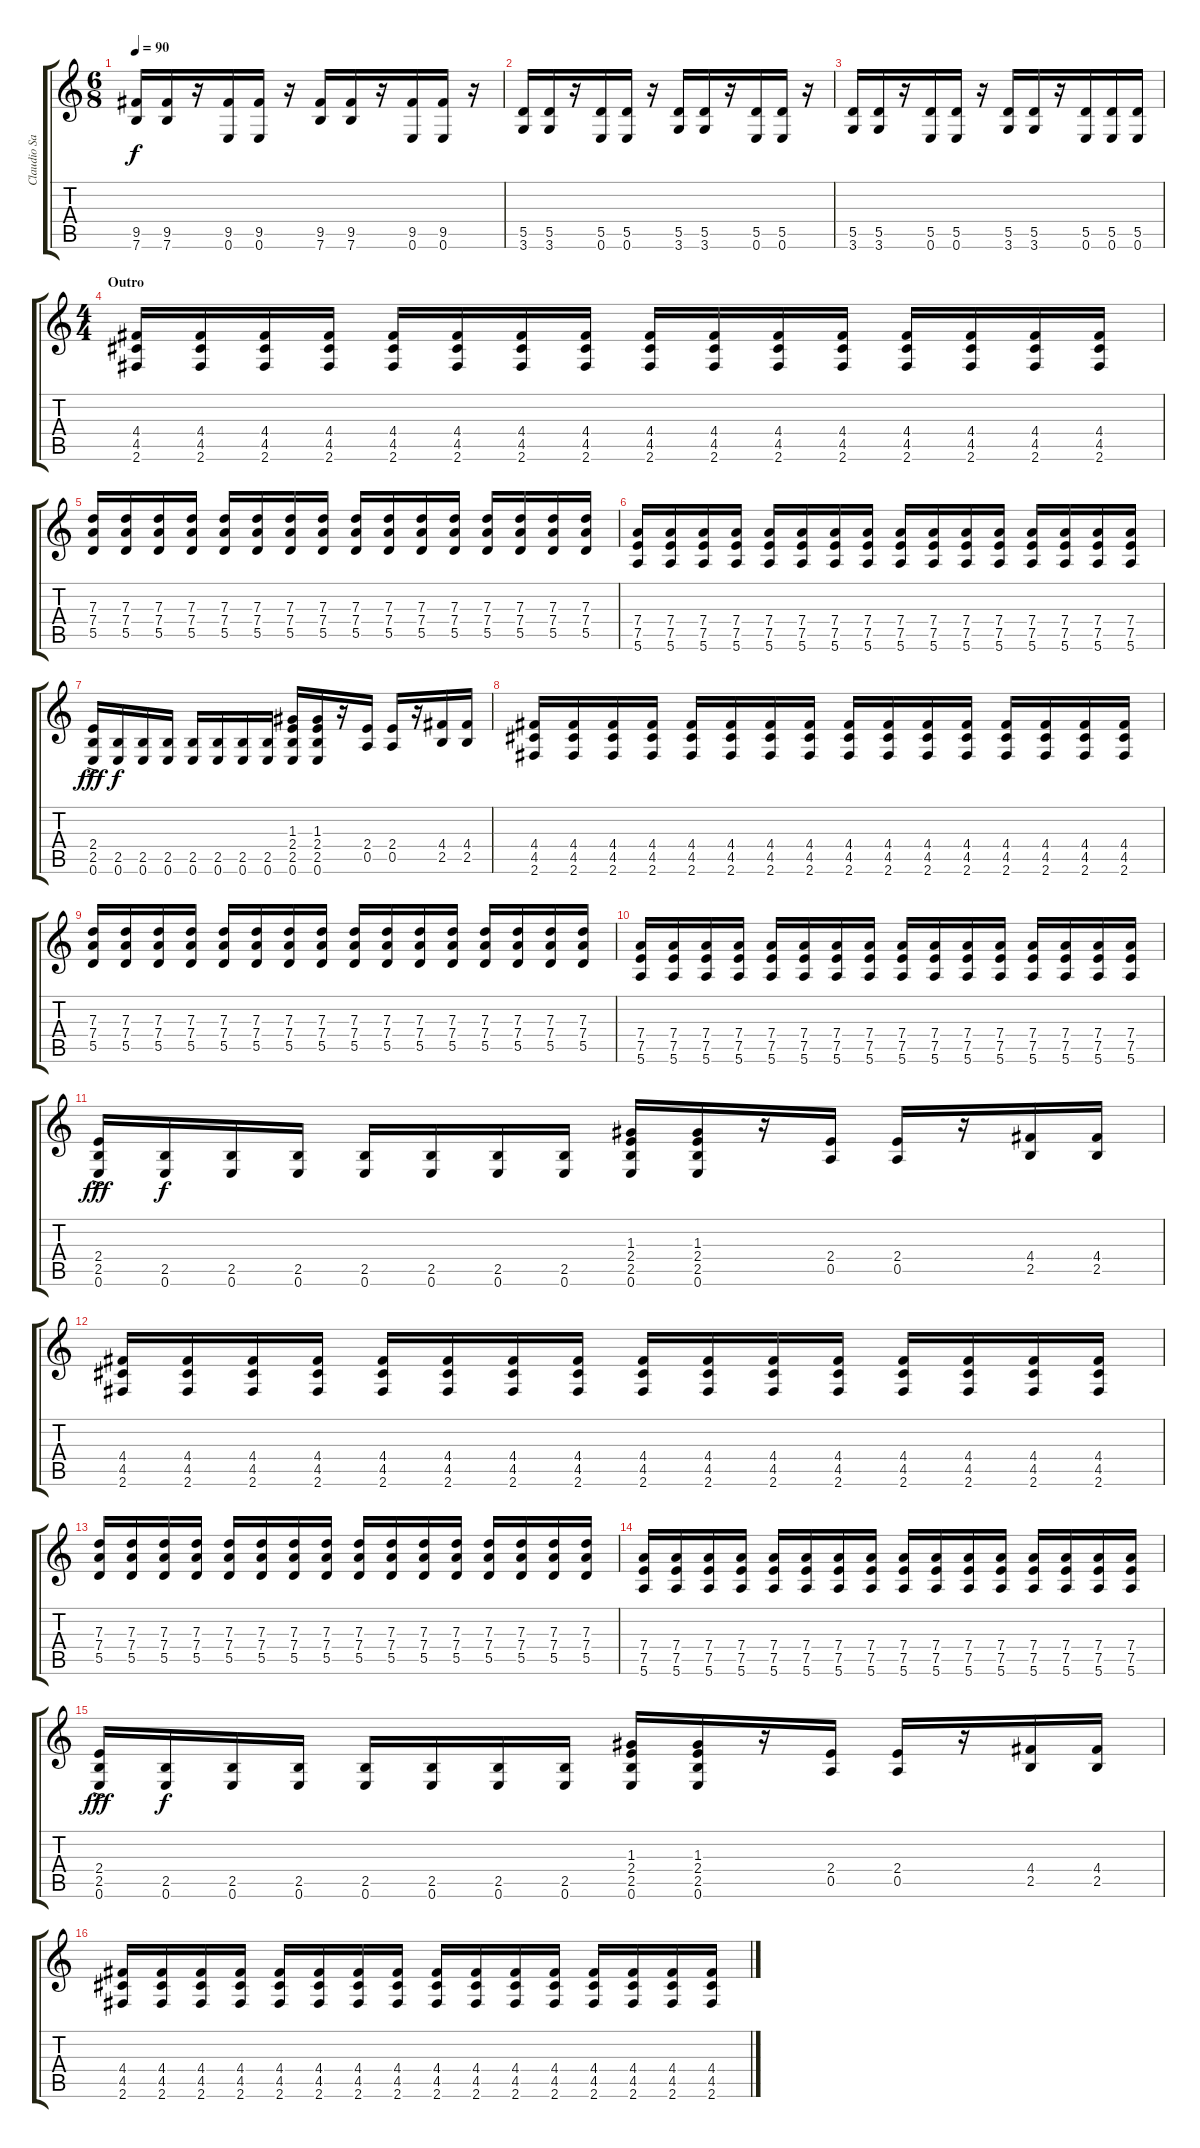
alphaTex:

\track ("Claudio Sanchez" "Claudio Sa") {instrument distortionguitar}
\staff {score tabs}
\tuning (E4 B3 G3 D3 A2 E2) {hide}
\ts (6 8)
\tempo 90
\clef g2
\ks c
(9.5 7.6).16{dy f} (9.5 7.6).16 r.16 (9.5 0.6).16 (9.5 0.6).16 r.16 (9.5 7.6).16 (9.5 7.6).16 r.16 (9.5 0.6).16 (9.5 0.6).16 r.16 |
(5.5 3.6).16 (5.5 3.6).16 r.16 (5.5 0.6).16 (5.5 0.6).16 r.16 (5.5 3.6).16 (5.5 3.6).16 r.16 (5.5 0.6).16 (5.5 0.6).16 r.16 |
(5.5 3.6).16 (5.5 3.6).16 r.16 (5.5 0.6).16 (5.5 0.6).16 r.16 (5.5 3.6).16 (5.5 3.6).16 r.16 (5.5 0.6).16 (5.5 0.6).16 (5.5 0.6).16 |
\ts (4 4)
\section ("" "Outro")
(4.4 4.5 2.6).16 (4.4 4.5 2.6).16 (4.4 4.5 2.6).16 (4.4 4.5 2.6).16 (4.4 4.5 2.6).16 (4.4 4.5 2.6).16 (4.4 4.5 2.6).16 (4.4 4.5 2.6).16 (4.4 4.5 2.6).16 (4.4 4.5 2.6).16 (4.4 4.5 2.6).16 (4.4 4.5 2.6).16 (4.4 4.5 2.6).16 (4.4 4.5 2.6).16 (4.4 4.5 2.6).16 (4.4 4.5 2.6).16 |
(7.3 7.4 5.5).16 (7.3 7.4 5.5).16 (7.3 7.4 5.5).16 (7.3 7.4 5.5).16 (7.3 7.4 5.5).16 (7.3 7.4 5.5).16 (7.3 7.4 5.5).16 (7.3 7.4 5.5).16 (7.3 7.4 5.5).16 (7.3 7.4 5.5).16 (7.3 7.4 5.5).16 (7.3 7.4 5.5).16 (7.3 7.4 5.5).16 (7.3 7.4 5.5).16 (7.3 7.4 5.5).16 (7.3 7.4 5.5).16 |
(7.4 7.5 5.6).16 (7.4 7.5 5.6).16 (7.4 7.5 5.6).16 (7.4 7.5 5.6).16 (7.4 7.5 5.6).16 (7.4 7.5 5.6).16 (7.4 7.5 5.6).16 (7.4 7.5 5.6).16 (7.4 7.5 5.6).16 (7.4 7.5 5.6).16 (7.4 7.5 5.6).16 (7.4 7.5 5.6).16 (7.4 7.5 5.6).16 (7.4 7.5 5.6).16 (7.4 7.5 5.6).16 (7.4 7.5 5.6).16 |
(2.4{ac} 2.5{ac} 0.6{ac}).16{dy fff} (2.5 0.6).16{dy f} (2.5 0.6).16 (2.5 0.6).16 (2.5 0.6).16 (2.5 0.6).16 (2.5 0.6).16 (2.5 0.6).16 (1.3 2.4 2.5 0.6).16 (1.3 2.4 2.5 0.6).16 r.16 (2.4 0.5).16 (2.4 0.5).16 r.16 (4.4 2.5).16 (4.4 2.5).16 |
(4.4 4.5 2.6).16 (4.4 4.5 2.6).16 (4.4 4.5 2.6).16 (4.4 4.5 2.6).16 (4.4 4.5 2.6).16 (4.4 4.5 2.6).16 (4.4 4.5 2.6).16 (4.4 4.5 2.6).16 (4.4 4.5 2.6).16 (4.4 4.5 2.6).16 (4.4 4.5 2.6).16 (4.4 4.5 2.6).16 (4.4 4.5 2.6).16 (4.4 4.5 2.6).16 (4.4 4.5 2.6).16 (4.4 4.5 2.6).16 |
(7.3 7.4 5.5).16 (7.3 7.4 5.5).16 (7.3 7.4 5.5).16 (7.3 7.4 5.5).16 (7.3 7.4 5.5).16 (7.3 7.4 5.5).16 (7.3 7.4 5.5).16 (7.3 7.4 5.5).16 (7.3 7.4 5.5).16 (7.3 7.4 5.5).16 (7.3 7.4 5.5).16 (7.3 7.4 5.5).16 (7.3 7.4 5.5).16 (7.3 7.4 5.5).16 (7.3 7.4 5.5).16 (7.3 7.4 5.5).16 |
(7.4 7.5 5.6).16 (7.4 7.5 5.6).16 (7.4 7.5 5.6).16 (7.4 7.5 5.6).16 (7.4 7.5 5.6).16 (7.4 7.5 5.6).16 (7.4 7.5 5.6).16 (7.4 7.5 5.6).16 (7.4 7.5 5.6).16 (7.4 7.5 5.6).16 (7.4 7.5 5.6).16 (7.4 7.5 5.6).16 (7.4 7.5 5.6).16 (7.4 7.5 5.6).16 (7.4 7.5 5.6).16 (7.4 7.5 5.6).16 |
(2.4{ac} 2.5{ac} 0.6{ac}).16{dy fff} (2.5 0.6).16{dy f} (2.5 0.6).16 (2.5 0.6).16 (2.5 0.6).16 (2.5 0.6).16 (2.5 0.6).16 (2.5 0.6).16 (1.3 2.4 2.5 0.6).16 (1.3 2.4 2.5 0.6).16 r.16 (2.4 0.5).16 (2.4 0.5).16 r.16 (4.4 2.5).16 (4.4 2.5).16 |
(4.4 4.5 2.6).16 (4.4 4.5 2.6).16 (4.4 4.5 2.6).16 (4.4 4.5 2.6).16 (4.4 4.5 2.6).16 (4.4 4.5 2.6).16 (4.4 4.5 2.6).16 (4.4 4.5 2.6).16 (4.4 4.5 2.6).16 (4.4 4.5 2.6).16 (4.4 4.5 2.6).16 (4.4 4.5 2.6).16 (4.4 4.5 2.6).16 (4.4 4.5 2.6).16 (4.4 4.5 2.6).16 (4.4 4.5 2.6).16 |
(7.3 7.4 5.5).16 (7.3 7.4 5.5).16 (7.3 7.4 5.5).16 (7.3 7.4 5.5).16 (7.3 7.4 5.5).16 (7.3 7.4 5.5).16 (7.3 7.4 5.5).16 (7.3 7.4 5.5).16 (7.3 7.4 5.5).16 (7.3 7.4 5.5).16 (7.3 7.4 5.5).16 (7.3 7.4 5.5).16 (7.3 7.4 5.5).16 (7.3 7.4 5.5).16 (7.3 7.4 5.5).16 (7.3 7.4 5.5).16 |
(7.4 7.5 5.6).16 (7.4 7.5 5.6).16 (7.4 7.5 5.6).16 (7.4 7.5 5.6).16 (7.4 7.5 5.6).16 (7.4 7.5 5.6).16 (7.4 7.5 5.6).16 (7.4 7.5 5.6).16 (7.4 7.5 5.6).16 (7.4 7.5 5.6).16 (7.4 7.5 5.6).16 (7.4 7.5 5.6).16 (7.4 7.5 5.6).16 (7.4 7.5 5.6).16 (7.4 7.5 5.6).16 (7.4 7.5 5.6).16 |
(2.4{ac} 2.5{ac} 0.6{ac}).16{dy fff} (2.5 0.6).16{dy f} (2.5 0.6).16 (2.5 0.6).16 (2.5 0.6).16 (2.5 0.6).16 (2.5 0.6).16 (2.5 0.6).16 (1.3 2.4 2.5 0.6).16 (1.3 2.4 2.5 0.6).16 r.16 (2.4 0.5).16 (2.4 0.5).16 r.16 (4.4 2.5).16 (4.4 2.5).16 |
(4.4 4.5 2.6).16 (4.4 4.5 2.6).16 (4.4 4.5 2.6).16 (4.4 4.5 2.6).16 (4.4 4.5 2.6).16 (4.4 4.5 2.6).16 (4.4 4.5 2.6).16 (4.4 4.5 2.6).16 (4.4 4.5 2.6).16 (4.4 4.5 2.6).16 (4.4 4.5 2.6).16 (4.4 4.5 2.6).16 (4.4 4.5 2.6).16 (4.4 4.5 2.6).16 (4.4 4.5 2.6).16 (4.4 4.5 2.6).16
